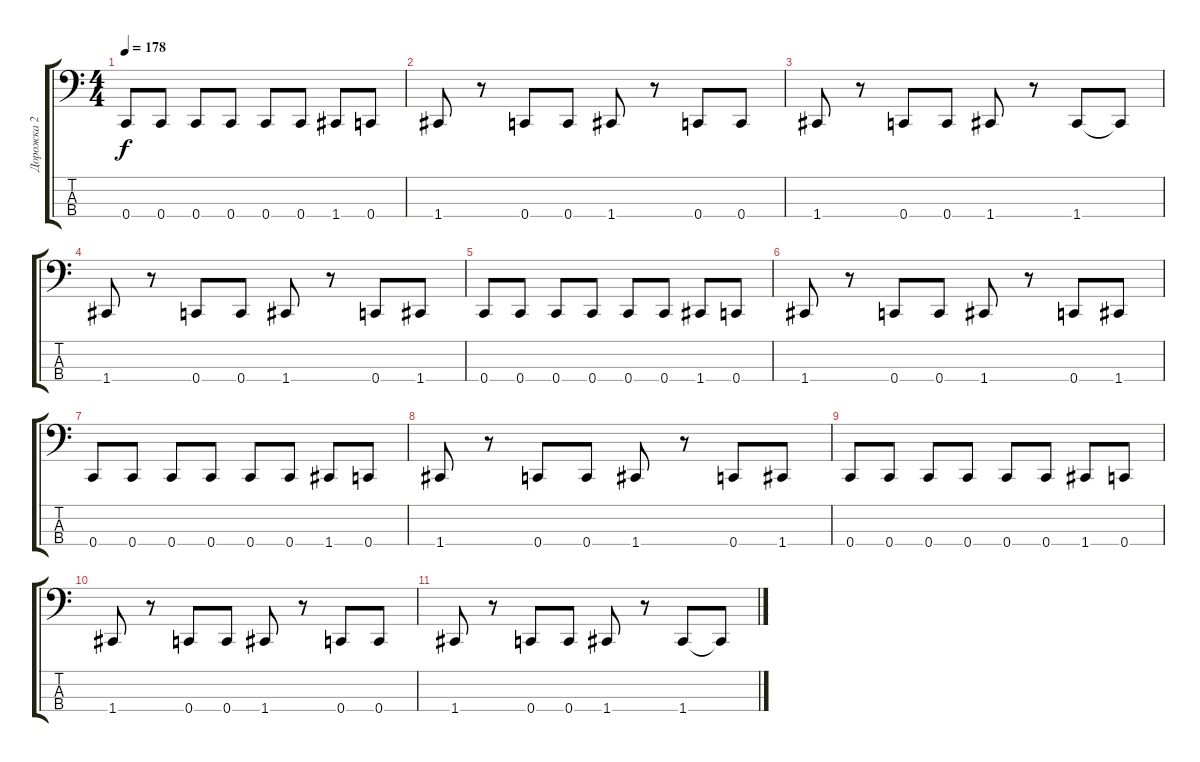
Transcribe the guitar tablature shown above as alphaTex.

\track ("Дорожка 2" "Дорожка 2") {instrument electricbassfinger}
\staff {score tabs}
\tuning (F2 C2 G1 C1) {hide}
\ts (4 4)
\tempo 178
\clef f4
\ks c
0.4.8{dy f} 0.4.8 0.4.8 0.4.8 0.4.8 0.4.8 1.4.8 0.4.8 |
1.4.8 r.8 0.4.8 0.4.8 1.4.8 r.8 0.4.8 0.4.8 |
1.4.8 r.8 0.4.8 0.4.8 1.4.8 r.8 1.4.8 1.4{t}.8 |
1.4.8 r.8 0.4.8 0.4.8 1.4.8 r.8 0.4.8 1.4.8 |
0.4.8 0.4.8 0.4.8 0.4.8 0.4.8 0.4.8 1.4.8 0.4.8 |
1.4.8 r.8 0.4.8 0.4.8 1.4.8 r.8 0.4.8 1.4.8 |
0.4.8 0.4.8 0.4.8 0.4.8 0.4.8 0.4.8 1.4.8 0.4.8 |
1.4.8 r.8 0.4.8 0.4.8 1.4.8 r.8 0.4.8 1.4.8 |
0.4.8 0.4.8 0.4.8 0.4.8 0.4.8 0.4.8 1.4.8 0.4.8 |
1.4.8 r.8 0.4.8 0.4.8 1.4.8 r.8 0.4.8 0.4.8 |
1.4.8 r.8 0.4.8 0.4.8 1.4.8 r.8 1.4.8 1.4{t}.8
